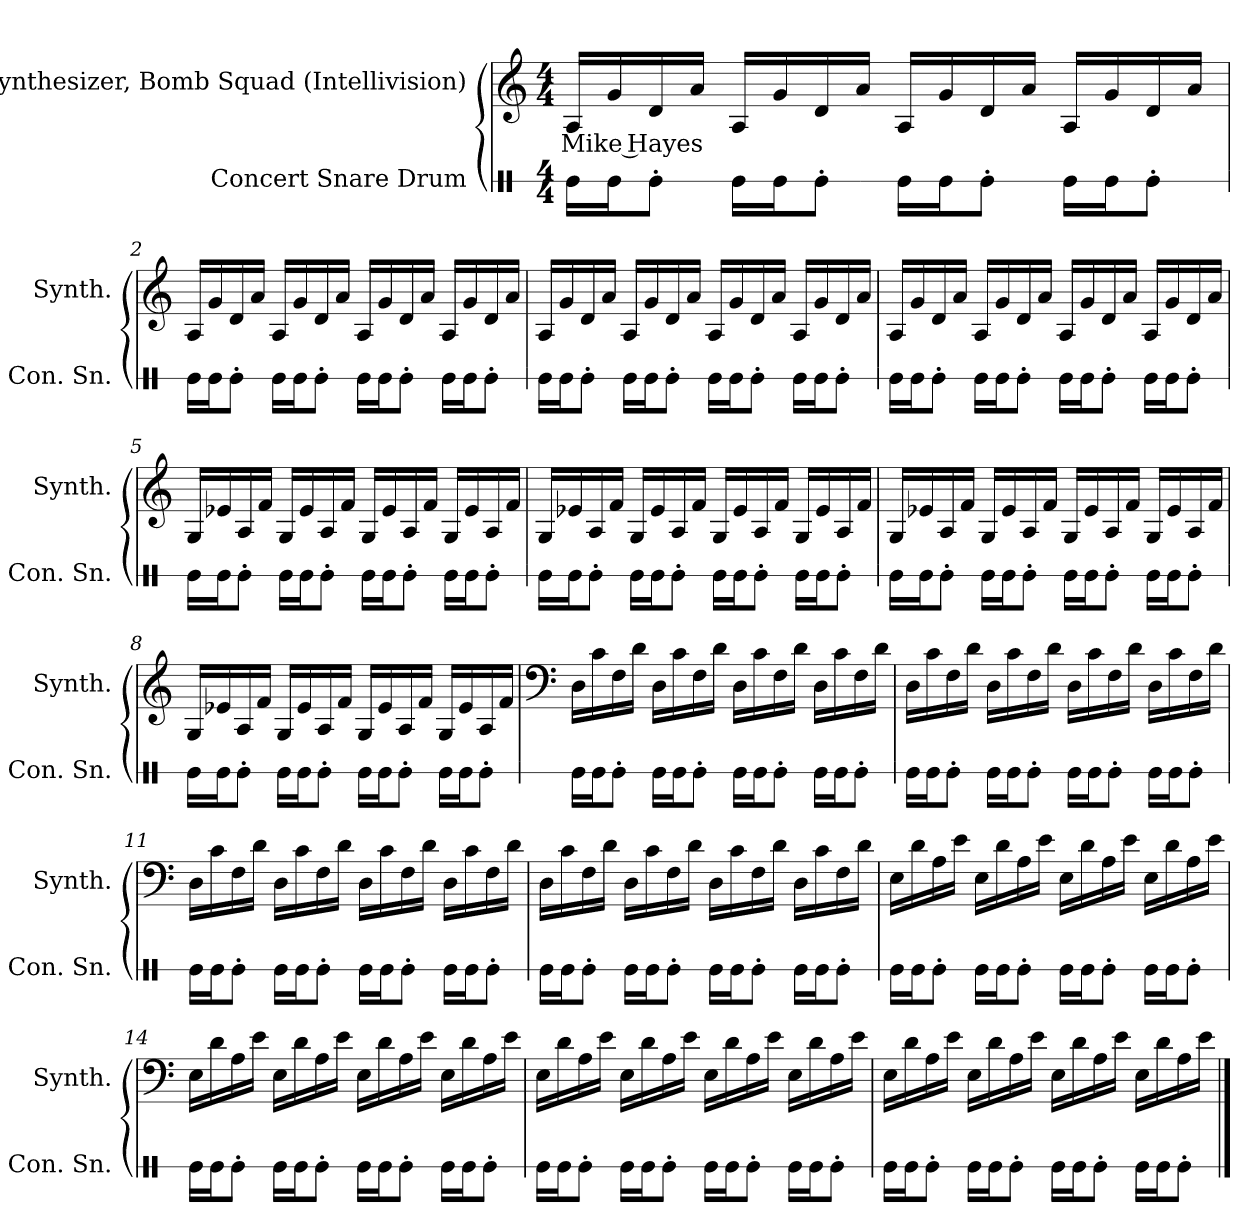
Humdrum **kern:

**kern	**kern	**text
*part2	*part1	*part1
*staff2	*staff1	*staff1
*I"Concert Snare Drum	*I"Saw Synthesizer, Bomb Squad (Intellivision)	*
*I'Con. Sn.	*I'Synth.	*
*stria1	*	*
*clefX	*clefG2	*
*k[]	*k[]	*
*M4/4	*M4/4	*
*MM150	*MM150	*
=1	=1	=1
!	!	!LO:LY:b
16Re\LL	16A/LL	Mike Hayes
16Re\J	16g/	.
8Re'\J	16d/	.
.	16a/JJ	.
16Re\LL	16A/LL	.
16Re\J	16g/	.
8Re'\J	16d/	.
.	16a/JJ	.
16Re\LL	16A/LL	.
16Re\J	16g/	.
8Re'\J	16d/	.
.	16a/JJ	.
16Re\LL	16A/LL	.
16Re\J	16g/	.
8Re'\J	16d/	.
.	16a/JJ	.
!!LO:LB:g=z
=2	=2	=2
16Re\LL	16A/LL	.
16Re\J	16g/	.
8Re'\J	16d/	.
.	16a/JJ	.
16Re\LL	16A/LL	.
16Re\J	16g/	.
8Re'\J	16d/	.
.	16a/JJ	.
16Re\LL	16A/LL	.
16Re\J	16g/	.
8Re'\J	16d/	.
.	16a/JJ	.
16Re\LL	16A/LL	.
16Re\J	16g/	.
8Re'\J	16d/	.
.	16a/JJ	.
=3	=3	=3
16Re\LL	16A/LL	.
16Re\J	16g/	.
8Re'\J	16d/	.
.	16a/JJ	.
16Re\LL	16A/LL	.
16Re\J	16g/	.
8Re'\J	16d/	.
.	16a/JJ	.
16Re\LL	16A/LL	.
16Re\J	16g/	.
8Re'\J	16d/	.
.	16a/JJ	.
16Re\LL	16A/LL	.
16Re\J	16g/	.
8Re'\J	16d/	.
.	16a/JJ	.
!!LO:LB:g=z
=4	=4	=4
16Re\LL	16A/LL	.
16Re\J	16g/	.
8Re'\J	16d/	.
.	16a/JJ	.
16Re\LL	16A/LL	.
16Re\J	16g/	.
8Re'\J	16d/	.
.	16a/JJ	.
16Re\LL	16A/LL	.
16Re\J	16g/	.
8Re'\J	16d/	.
.	16a/JJ	.
16Re\LL	16A/LL	.
16Re\J	16g/	.
8Re'\J	16d/	.
.	16a/JJ	.
=5	=5	=5
16Re\LL	16G/LL	.
16Re\J	16e-X/	.
8Re'\J	16A/	.
.	16f/JJ	.
16Re\LL	16G/LL	.
16Re\J	16e-/	.
8Re'\J	16A/	.
.	16f/JJ	.
16Re\LL	16G/LL	.
16Re\J	16e-/	.
8Re'\J	16A/	.
.	16f/JJ	.
16Re\LL	16G/LL	.
16Re\J	16e-/	.
8Re'\J	16A/	.
.	16f/JJ	.
!!LO:LB:g=z
=6	=6	=6
16Re\LL	16G/LL	.
16Re\J	16e-X/	.
8Re'\J	16A/	.
.	16f/JJ	.
16Re\LL	16G/LL	.
16Re\J	16e-/	.
8Re'\J	16A/	.
.	16f/JJ	.
16Re\LL	16G/LL	.
16Re\J	16e-/	.
8Re'\J	16A/	.
.	16f/JJ	.
16Re\LL	16G/LL	.
16Re\J	16e-/	.
8Re'\J	16A/	.
.	16f/JJ	.
=7	=7	=7
16Re\LL	16G/LL	.
16Re\J	16e-X/	.
8Re'\J	16A/	.
.	16f/JJ	.
16Re\LL	16G/LL	.
16Re\J	16e-/	.
8Re'\J	16A/	.
.	16f/JJ	.
16Re\LL	16G/LL	.
16Re\J	16e-/	.
8Re'\J	16A/	.
.	16f/JJ	.
16Re\LL	16G/LL	.
16Re\J	16e-/	.
8Re'\J	16A/	.
.	16f/JJ	.
!!LO:LB:g=z
=8	=8	=8
16Re\LL	16G/LL	.
16Re\J	16e-X/	.
8Re'\J	16A/	.
.	16f/JJ	.
16Re\LL	16G/LL	.
16Re\J	16e-/	.
8Re'\J	16A/	.
.	16f/JJ	.
16Re\LL	16G/LL	.
16Re\J	16e-/	.
8Re'\J	16A/	.
.	16f/JJ	.
16Re\LL	16G/LL	.
16Re\J	16e-/	.
8Re'\J	16A/	.
.	16f/JJ	.
=9	=9	=9
*	*clefF4	*
16Re\LL	16D\LL	.
16Re\J	16c\	.
8Re'\J	16F\	.
.	16d\JJ	.
16Re\LL	16D\LL	.
16Re\J	16c\	.
8Re'\J	16F\	.
.	16d\JJ	.
16Re\LL	16D\LL	.
16Re\J	16c\	.
8Re'\J	16F\	.
.	16d\JJ	.
16Re\LL	16D\LL	.
16Re\J	16c\	.
8Re'\J	16F\	.
.	16d\JJ	.
!!LO:LB:g=z
=10	=10	=10
16Re\LL	16D\LL	.
16Re\J	16c\	.
8Re'\J	16F\	.
.	16d\JJ	.
16Re\LL	16D\LL	.
16Re\J	16c\	.
8Re'\J	16F\	.
.	16d\JJ	.
16Re\LL	16D\LL	.
16Re\J	16c\	.
8Re'\J	16F\	.
.	16d\JJ	.
16Re\LL	16D\LL	.
16Re\J	16c\	.
8Re'\J	16F\	.
.	16d\JJ	.
=11	=11	=11
16Re\LL	16D\LL	.
16Re\J	16c\	.
8Re'\J	16F\	.
.	16d\JJ	.
16Re\LL	16D\LL	.
16Re\J	16c\	.
8Re'\J	16F\	.
.	16d\JJ	.
16Re\LL	16D\LL	.
16Re\J	16c\	.
8Re'\J	16F\	.
.	16d\JJ	.
16Re\LL	16D\LL	.
16Re\J	16c\	.
8Re'\J	16F\	.
.	16d\JJ	.
!!LO:LB:g=z
=12	=12	=12
16Re\LL	16D\LL	.
16Re\J	16c\	.
8Re'\J	16F\	.
.	16d\JJ	.
16Re\LL	16D\LL	.
16Re\J	16c\	.
8Re'\J	16F\	.
.	16d\JJ	.
16Re\LL	16D\LL	.
16Re\J	16c\	.
8Re'\J	16F\	.
.	16d\JJ	.
16Re\LL	16D\LL	.
16Re\J	16c\	.
8Re'\J	16F\	.
.	16d\JJ	.
=13	=13	=13
16Re\LL	16E\LL	.
16Re\J	16d\	.
8Re'\J	16A\	.
.	16e\JJ	.
16Re\LL	16E\LL	.
16Re\J	16d\	.
8Re'\J	16A\	.
.	16e\JJ	.
16Re\LL	16E\LL	.
16Re\J	16d\	.
8Re'\J	16A\	.
.	16e\JJ	.
16Re\LL	16E\LL	.
16Re\J	16d\	.
8Re'\J	16A\	.
.	16e\JJ	.
!!LO:PB:g=z
=14	=14	=14
16Re\LL	16E\LL	.
16Re\J	16d\	.
8Re'\J	16A\	.
.	16e\JJ	.
16Re\LL	16E\LL	.
16Re\J	16d\	.
8Re'\J	16A\	.
.	16e\JJ	.
16Re\LL	16E\LL	.
16Re\J	16d\	.
8Re'\J	16A\	.
.	16e\JJ	.
16Re\LL	16E\LL	.
16Re\J	16d\	.
8Re'\J	16A\	.
.	16e\JJ	.
=15	=15	=15
16Re\LL	16E\LL	.
16Re\J	16d\	.
8Re'\J	16A\	.
.	16e\JJ	.
16Re\LL	16E\LL	.
16Re\J	16d\	.
8Re'\J	16A\	.
.	16e\JJ	.
16Re\LL	16E\LL	.
16Re\J	16d\	.
8Re'\J	16A\	.
.	16e\JJ	.
16Re\LL	16E\LL	.
16Re\J	16d\	.
8Re'\J	16A\	.
.	16e\JJ	.
!!LO:LB:g=z
=16	=16	=16
16Re\LL	16E\LL	.
16Re\J	16d\	.
8Re'\J	16A\	.
.	16e\JJ	.
16Re\LL	16E\LL	.
16Re\J	16d\	.
8Re'\J	16A\	.
.	16e\JJ	.
16Re\LL	16E\LL	.
16Re\J	16d\	.
8Re'\J	16A\	.
.	16e\JJ	.
16Re\LL	16E\LL	.
16Re\J	16d\	.
8Re'\J	16A\	.
.	16e\JJ	.
==	==	==
*-	*-	*-
